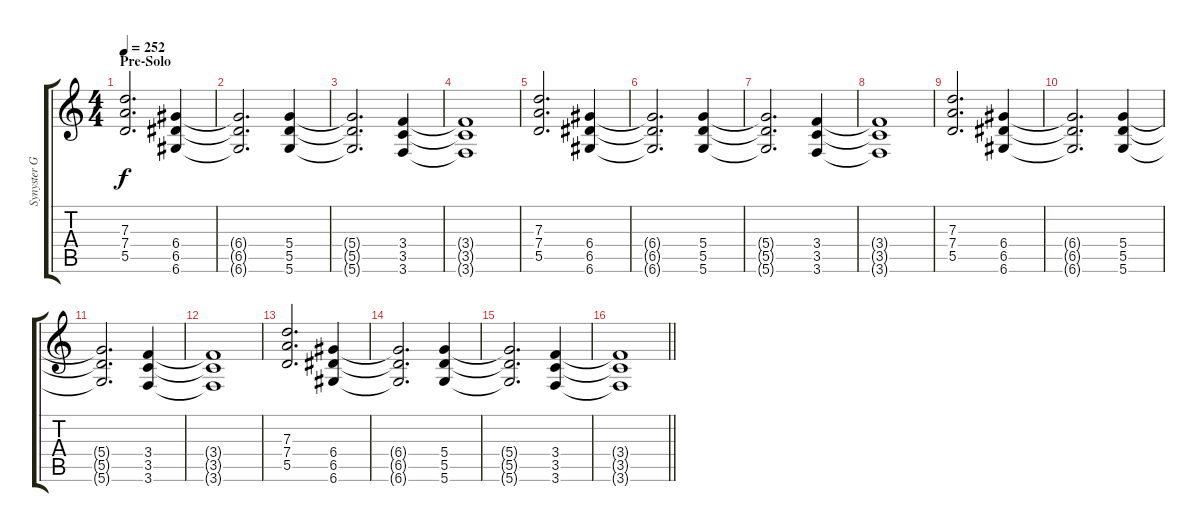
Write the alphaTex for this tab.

\track ("Synyster Gates" "Synyster G") {instrument distortionguitar}
\staff {score tabs}
\tuning (E4 B3 G3 D3 A2 D2) {hide}
\ts (4 4)
\section ("" "Pre-Solo")
\tempo 252
\clef g2
\ks c
(7.3 7.4 5.5).2{d dy f instrument distortionguitar} (6.4 6.5 6.6).4 |
(6.4{t} 6.5{t} 6.6{t}).2{d} (5.4 5.5 5.6).4 |
(5.4{t} 5.5{t} 5.6{t}).2{d} (3.4 3.5 3.6).4 |
(3.4{t} 3.5{t} 3.6{t}).1 |
(7.3 7.4 5.5).2{d} (6.4 6.5 6.6).4 |
(6.4{t} 6.5{t} 6.6{t}).2{d} (5.4 5.5 5.6).4 |
(5.4{t} 5.5{t} 5.6{t}).2{d} (3.4 3.5 3.6).4 |
(3.4{t} 3.5{t} 3.6{t}).1 |
(7.3 7.4 5.5).2{d} (6.4 6.5 6.6).4 |
(6.4{t} 6.5{t} 6.6{t}).2{d} (5.4 5.5 5.6).4 |
(5.4{t} 5.5{t} 5.6{t}).2{d} (3.4 3.5 3.6).4 |
(3.4{t} 3.5{t} 3.6{t}).1 |
(7.3 7.4 5.5).2{d} (6.4 6.5 6.6).4 |
(6.4{t} 6.5{t} 6.6{t}).2{d} (5.4 5.5 5.6).4 |
(5.4{t} 5.5{t} 5.6{t}).2{d} (3.4 3.5 3.6).4 |
\barLineRight lightlight
(3.4{t} 3.5{t} 3.6{t}).1
